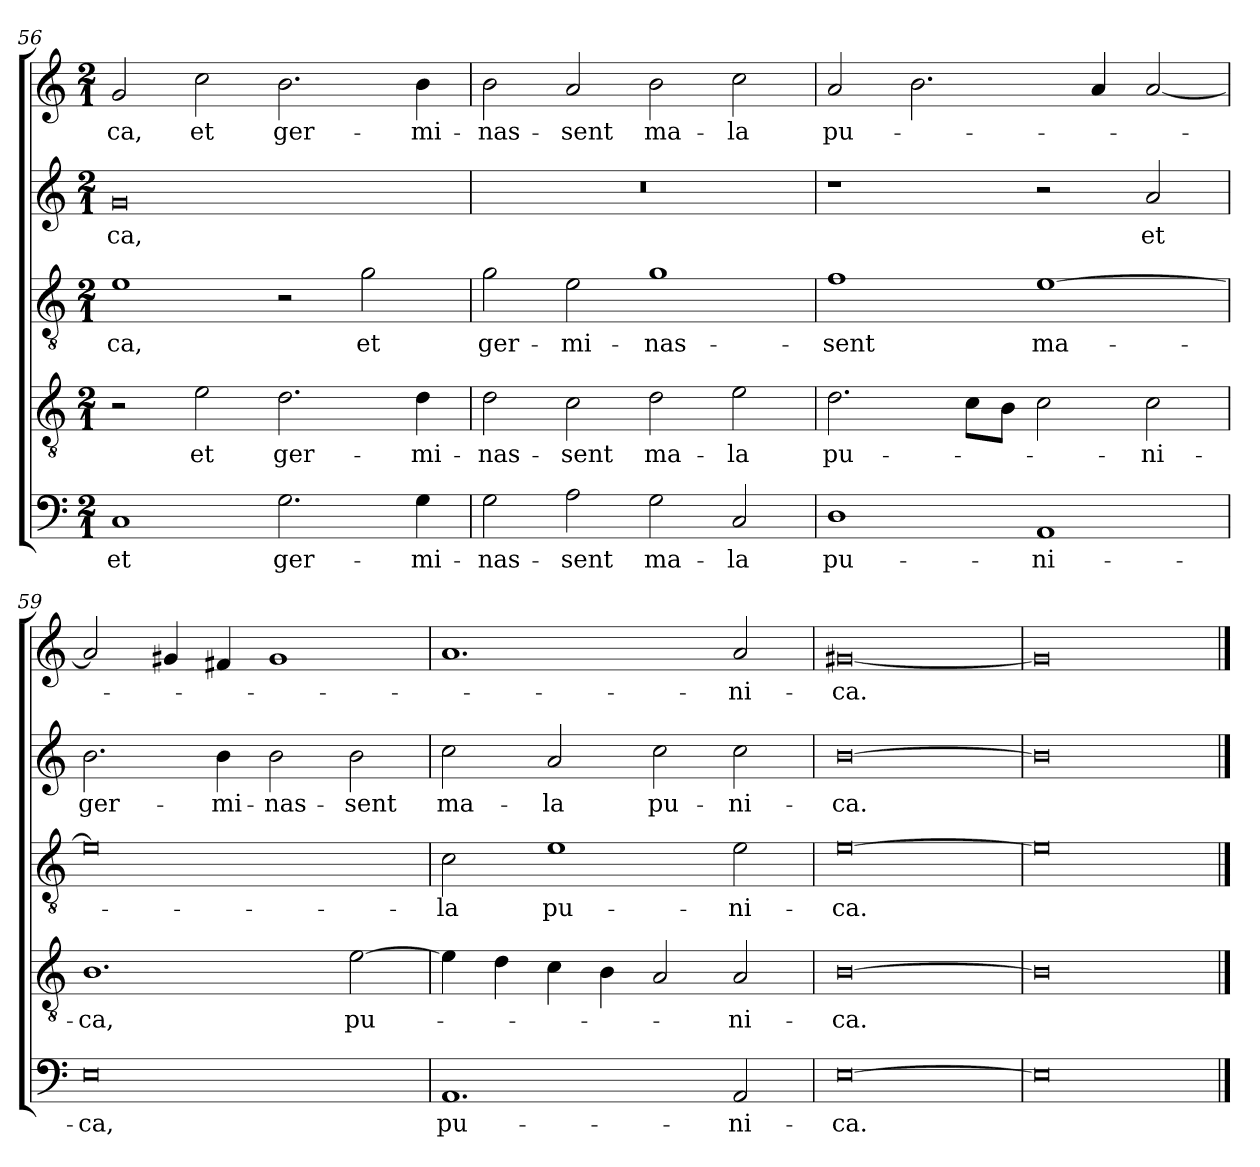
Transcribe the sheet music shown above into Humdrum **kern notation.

**kern	**text	**kern	**text	**kern	**text	**kern	**text	**kern	**text
*part5	*part5	*part4	*part4	*part3	*part3	*part2	*part2	*part1	*part1
*staff5	*staff5	*staff4	*staff4	*staff3	*staff3	*staff2	*staff2	*staff1	*staff1
*clefF4	*	*clefGv2	*	*clefGv2	*	*clefG2	*	*clefG2	*
*k[]	*	*k[]	*	*k[]	*	*k[]	*	*k[]	*
*C:	*	*C:	*	*C:	*	*C:	*	*C:	*
*M2/1	*	*M2/1	*	*M2/1	*	*M2/1	*	*M2/1	*
=56	=56	=56	=56	=56	=56	=56	=56	=56	=56
!	!LO:LY:b	!	!	!	!LO:LY:b	!	!LO:LY:b	!	!LO:LY:b
1C	et	2r	.	1e	-ca,	0g	-ca,	2g/	-ca,
!	!	!	!LO:LY:b	!	!	!	!	!	!LO:LY:b
.	.	2e\	et	.	.	.	.	2cc\	et
!	!LO:LY:b	!	!LO:LY:b	!	!	!	!	!	!LO:LY:b
2.G\	ger-	2.d\	ger-	2r	.	.	.	2.b\	ger-
!	!	!	!	!	!LO:LY:b	!	!	!	!
.	.	.	.	2g\	et	.	.	.	.
!	!LO:LY:b	!	!LO:LY:b	!	!	!	!	!	!LO:LY:b
4G\	-mi-	4d\	-mi-	.	.	.	.	4b\	-mi-
=57	=57	=57	=57	=57	=57	=57	=57	=57	=57
!	!LO:LY:b	!	!LO:LY:b	!	!LO:LY:b	!	!	!	!LO:LY:b
2G\	-nas-	2d\	-nas-	2g\	ger-	0r	.	2b\	-nas-
!	!LO:LY:b	!	!LO:LY:b	!	!LO:LY:b	!	!	!	!LO:LY:b
2A\	-sent	2c\	-sent	2e\	-mi-	.	.	2a/	-sent
!	!LO:LY:b	!	!LO:LY:b	!	!LO:LY:b	!	!	!	!LO:LY:b
2G\	ma-	2d\	ma-	1g	-nas-	.	.	2b\	ma-
!	!LO:LY:b	!	!LO:LY:b	!	!	!	!	!	!LO:LY:b
2C/	-la	2e\	-la	.	.	.	.	2cc\	-la
=58	=58	=58	=58	=58	=58	=58	=58	=58	=58
!	!LO:LY:b	!	!LO:LY:b	!	!LO:LY:b	!	!	!	!LO:LY:b
1D	pu-	2.d\	pu-	1f	-sent	1r	.	2a/	pu-
.	.	.	.	.	.	.	.	2.b\	.
.	.	8c\L	.	.	.	.	.	.	.
.	.	8B\J	.	.	.	.	.	.	.
!	!LO:LY:b	!	!	!	!LO:LY:b	!	!	!	!
1AA	-ni-	2c\	.	[1e	ma-	2r	.	.	.
.	.	.	.	.	.	.	.	4a/	.
!	!	!	!LO:LY:b	!	!	!	!LO:LY:b	!	!
.	.	2c\	-ni-	.	.	2a/	et	[2a/	.
=59	=59	=59	=59	=59	=59	=59	=59	=59	=59
!	!LO:LY:b	!	!LO:LY:b	!	!	!	!LO:LY:b	!	!
0E	-ca,	1.B	-ca,	0e]	.	2.b\	ger-	2a/]	.
.	.	.	.	.	.	.	.	4g#X/	.
!	!	!	!	!	!	!	!LO:LY:b	!	!
.	.	.	.	.	.	4b\	-mi-	4f#/	.
!	!	!	!	!	!	!	!LO:LY:b	!	!
.	.	.	.	.	.	2b\	-nas-	1g#	.
!	!	!	!LO:LY:b	!	!	!	!LO:LY:b	!	!
.	.	[2e\	pu-	.	.	2b\	-sent	.	.
=60	=60	=60	=60	=60	=60	=60	=60	=60	=60
!	!LO:LY:b	!	!	!	!LO:LY:b	!	!LO:LY:b	!	!
1.AA	pu-	4e\]	.	2c\	-la	2cc\	ma-	1.a	.
.	.	4d\	.	.	.	.	.	.	.
!	!	!	!	!	!LO:LY:b	!	!LO:LY:b	!	!
.	.	4c\	.	1e	pu-	2a/	-la	.	.
.	.	4B\	.	.	.	.	.	.	.
!	!	!	!	!	!	!	!LO:LY:b	!	!
.	.	2A/	.	.	.	2cc\	pu-	.	.
!	!LO:LY:b	!	!LO:LY:b	!	!LO:LY:b	!	!LO:LY:b	!	!LO:LY:b
2AA/	-ni-	2A/	-ni-	2e\	-ni-	2cc\	-ni-	2a/	-ni-
!!LO:LB:g=z
=61	=61	=61	=61	=61	=61	=61	=61	=61	=61
!	!LO:LY:b	!	!LO:LY:b	!	!LO:LY:b	!	!LO:LY:b	!	!LO:LY:b
[0E	-ca.	[0B	-ca.	[0e	-ca.	[0b	-ca.	[0g#X	-ca.
=62	=62	=62	=62	=62	=62	=62	=62	=62	=62
0E]	.	0B]	.	0e]	.	0b]	.	0g#]	.
==	==	==	==	==	==	==	==	==	==
*-	*-	*-	*-	*-	*-	*-	*-	*-	*-
